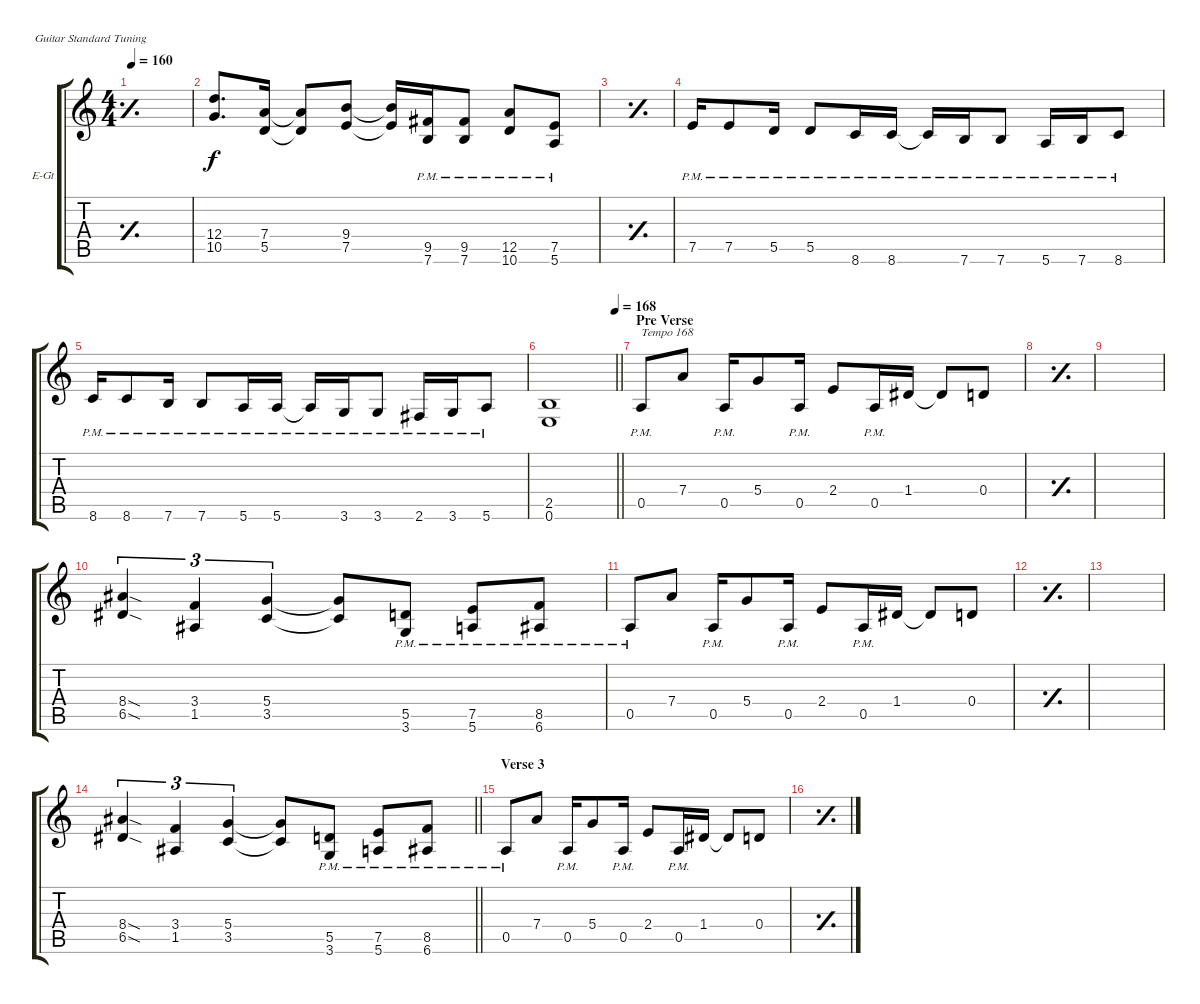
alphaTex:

\bracketExtendMode groupsimilarinstruments
\firstSystemTrackNameOrientation horizontal
\otherSystemsTrackNameOrientation horizontal
\track ("Guitar II" "E-Gt") {instrument distortionguitar}
\staff {score tabs}
\tuning (E4 B3 G3 D3 A2 E2)
\ts (4 4)
\tempo 160
\clef g2
\simile simple
\ks c
|
(12.4 10.5).8{d} (7.4 5.5).16 (7.4{t} 5.5{t}).8 (9.4 7.5).8 (9.4{t} 7.5{t}).16 (9.5{pm} 7.6{pm}).16 (9.5{pm} 7.6{pm}).8 (12.5{pm} 10.6{pm}).8 (7.5{pm} 5.6{pm}).8 |
\simile simple
|
\simile none
7.5{pm}.16 7.5{pm}.8 5.5{pm}.16 5.5{pm}.8 8.6{pm}.16 8.6{pm}.16 8.6{pm t}.16 7.6{pm}.16 7.6{pm}.8 5.6{pm}.16 7.6{pm}.16 8.6{pm}.8 |
8.6{pm}.16 8.6{pm}.8 7.6{pm}.16 7.6{pm}.8 5.6{pm}.16 5.6{pm}.16 5.6{pm t}.16 3.6{pm}.16 3.6{pm}.8 2.6{pm}.16 3.6{pm}.16 5.6{pm}.8 |
\tempo (168 1)
\barLineRight lightlight
(2.5 0.6).1 |
\section ("" "Pre Verse")
0.5{pm}.8{txt "Tempo 168"} 7.4.8 0.5{pm}.16 5.4.8 0.5{pm}.16 2.4.8 0.5{pm}.16 1.4.16 1.4{t}.8 0.4.8 |
\simile simple
|
|
\simile none
(8.4{sod} 6.5{sod}).4{tu (3 2)} (3.4 1.5).4{tu (3 2)} (5.4 3.5).4{tu (3 2)} (5.4{t} 3.5{t}).8 (5.5{pm} 3.6{pm}).8 (7.5{pm} 5.6{pm}).8 (8.5{pm} 6.6{pm}).8 |
0.5{pm}.8 7.4.8 0.5{pm}.16 5.4.8 0.5{pm}.16 2.4.8 0.5{pm}.16 1.4.16 1.4{t}.8 0.4.8 |
\simile simple
|
|
\simile none
\barLineRight lightlight
(8.4{sod} 6.5{sod}).4{tu (3 2)} (3.4 1.5).4{tu (3 2)} (5.4 3.5).4{tu (3 2)} (5.4{t} 3.5{t}).8 (5.5{pm} 3.6{pm}).8 (7.5{pm} 5.6{pm}).8 (8.5{pm} 6.6{pm}).8 |
\section ("" "Verse 3")
0.5{pm}.8 7.4.8 0.5{pm}.16 5.4.8 0.5{pm}.16 2.4.8 0.5{pm}.16 1.4.16 1.4{t}.8 0.4.8 |
\simile simple
